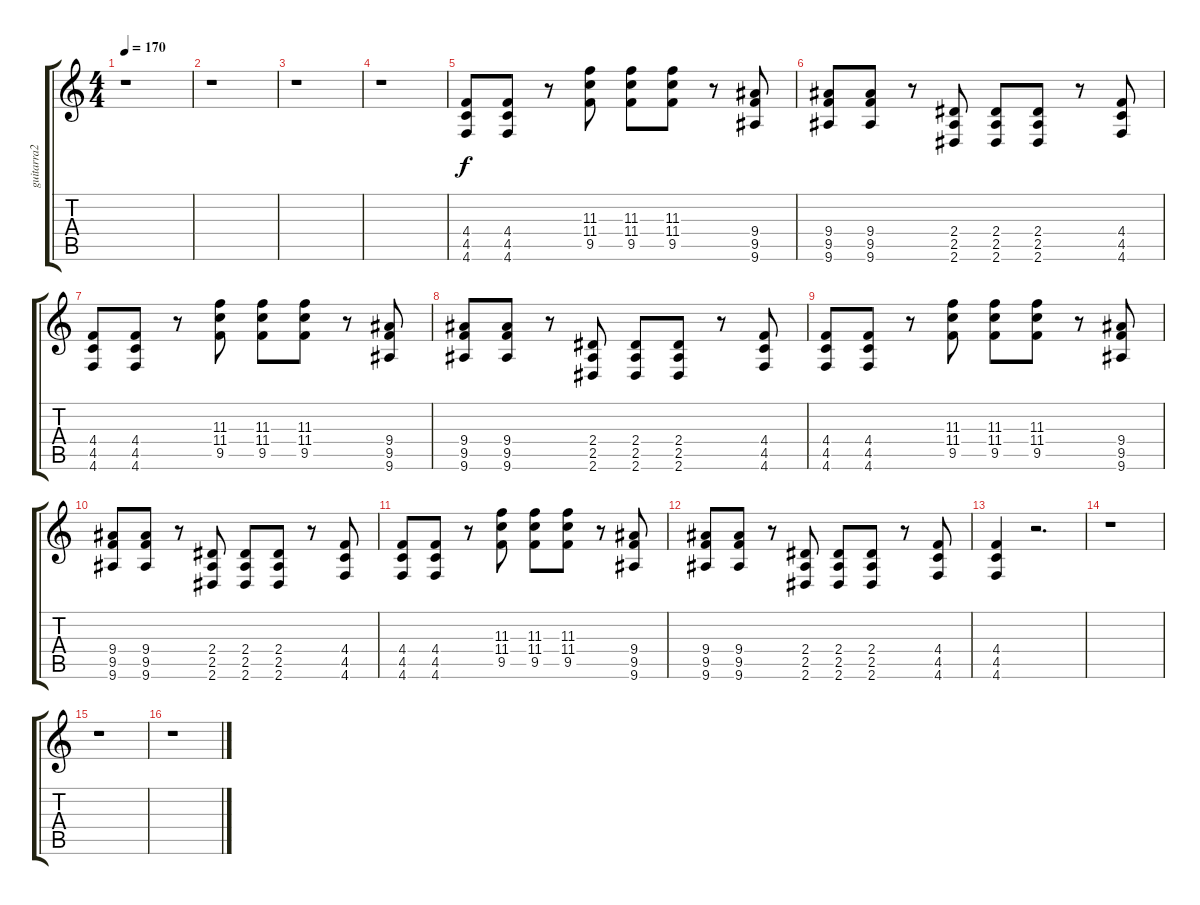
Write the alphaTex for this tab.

\track ("guitarra2" "guitarra2") {instrument distortionguitar}
\staff {score tabs}
\tuning (Eb4 Bb3 Gb3 Db3 Ab2 Db2) {hide}
\ts (4 4)
\tempo 170
\clef g2
\ks c
r.1{dy f instrument distortionguitar} |
r.1 |
r.1 |
r.1 |
(4.4 4.5 4.6).8 (4.4 4.5 4.6).8 r.8 (11.3 11.4 9.5).8 (11.3 11.4 9.5).8 (11.3 11.4 9.5).8 r.8 (9.4 9.5 9.6).8 |
(9.4 9.5 9.6).8 (9.4 9.5 9.6).8 r.8 (2.4 2.5 2.6).8 (2.4 2.5 2.6).8 (2.4 2.5 2.6).8 r.8 (4.4 4.5 4.6).8 |
(4.4 4.5 4.6).8 (4.4 4.5 4.6).8 r.8 (11.3 11.4 9.5).8 (11.3 11.4 9.5).8 (11.3 11.4 9.5).8 r.8 (9.4 9.5 9.6).8 |
(9.4 9.5 9.6).8 (9.4 9.5 9.6).8 r.8 (2.4 2.5 2.6).8 (2.4 2.5 2.6).8 (2.4 2.5 2.6).8 r.8 (4.4 4.5 4.6).8 |
(4.4 4.5 4.6).8 (4.4 4.5 4.6).8 r.8 (11.3 11.4 9.5).8 (11.3 11.4 9.5).8 (11.3 11.4 9.5).8 r.8 (9.4 9.5 9.6).8 |
(9.4 9.5 9.6).8 (9.4 9.5 9.6).8 r.8 (2.4 2.5 2.6).8 (2.4 2.5 2.6).8 (2.4 2.5 2.6).8 r.8 (4.4 4.5 4.6).8 |
(4.4 4.5 4.6).8 (4.4 4.5 4.6).8 r.8 (11.3 11.4 9.5).8 (11.3 11.4 9.5).8 (11.3 11.4 9.5).8 r.8 (9.4 9.5 9.6).8 |
(9.4 9.5 9.6).8 (9.4 9.5 9.6).8 r.8 (2.4 2.5 2.6).8 (2.4 2.5 2.6).8 (2.4 2.5 2.6).8 r.8 (4.4 4.5 4.6).8 |
(4.4 4.5 4.6).4 r.2{d} |
r.1 |
r.1 |
r.1
